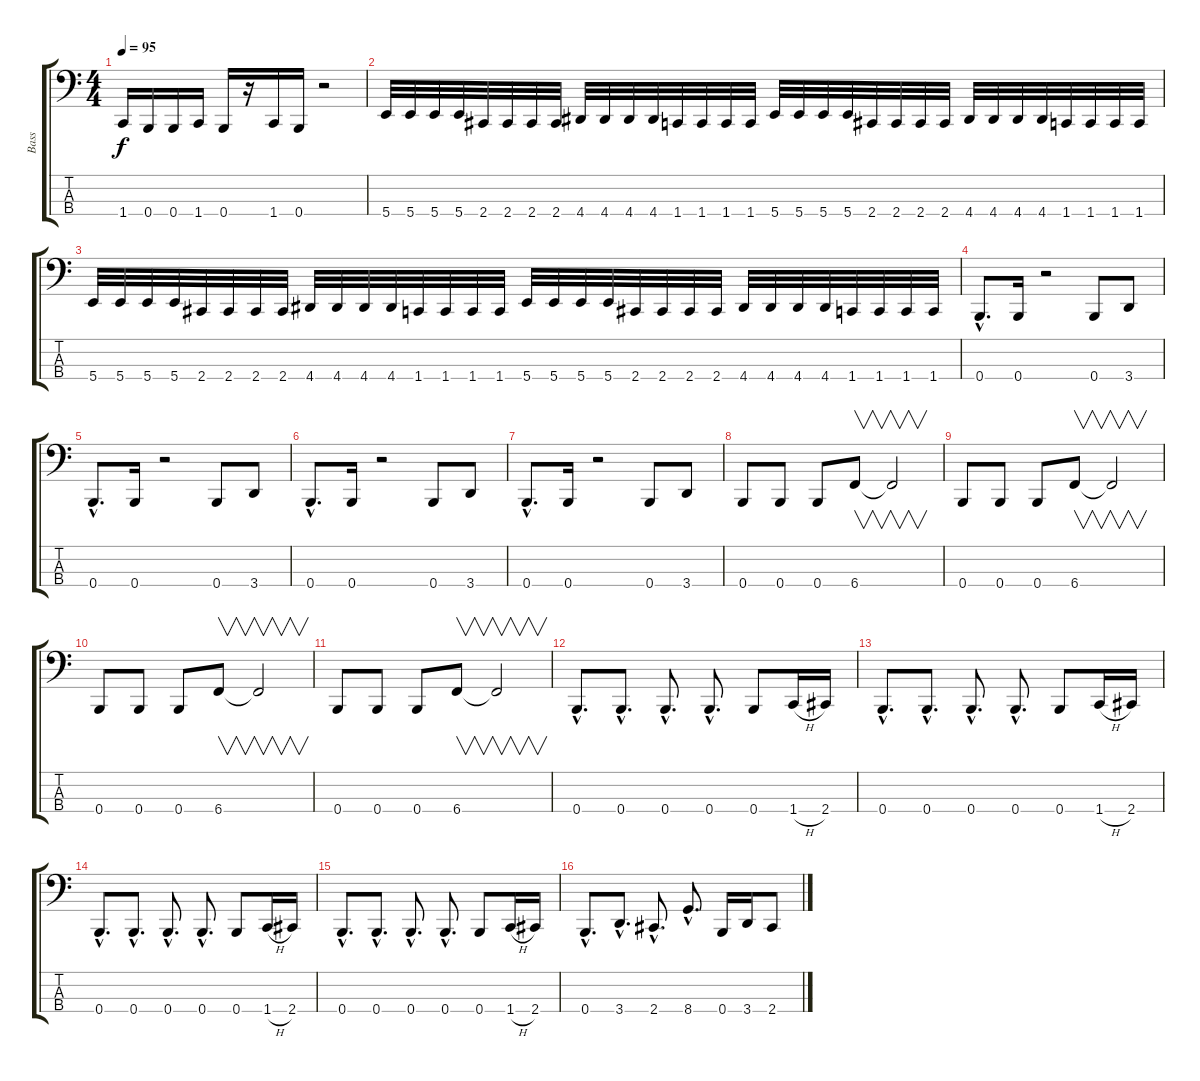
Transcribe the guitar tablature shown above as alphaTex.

\track ("Bass" "Bass") {instrument slapbass2}
\staff {score tabs}
\tuning (E2 B1 Gb1 B0) {hide}
\ts (4 4)
\tempo 95
\clef f4
\ks c
1.4.16{dy f} 0.4.16 0.4.16 1.4.16 0.4.16 r.16 1.4.16 0.4.16 r.2 |
5.4.32 5.4.32 5.4.32 5.4.32 2.4.32 2.4.32 2.4.32 2.4.32 4.4.32 4.4.32 4.4.32 4.4.32 1.4.32 1.4.32 1.4.32 1.4.32 5.4.32 5.4.32 5.4.32 5.4.32 2.4.32 2.4.32 2.4.32 2.4.32 4.4.32 4.4.32 4.4.32 4.4.32 1.4.32 1.4.32 1.4.32 1.4.32 |
5.4.32 5.4.32 5.4.32 5.4.32 2.4.32 2.4.32 2.4.32 2.4.32 4.4.32 4.4.32 4.4.32 4.4.32 1.4.32 1.4.32 1.4.32 1.4.32 5.4.32 5.4.32 5.4.32 5.4.32 2.4.32 2.4.32 2.4.32 2.4.32 4.4.32 4.4.32 4.4.32 4.4.32 1.4.32 1.4.32 1.4.32 1.4.32 |
0.4{hac}.8{d} 0.4.16 r.2 0.4.8 3.4.8 |
0.4{hac}.8{d} 0.4.16 r.2 0.4.8 3.4.8 |
0.4{hac}.8{d} 0.4.16 r.2 0.4.8 3.4.8 |
0.4{hac}.8{d} 0.4.16 r.2 0.4.8 3.4.8 |
0.4.8 0.4.8 0.4.8 6.4.8{v} 6.4{t}.2{v} |
0.4.8 0.4.8 0.4.8 6.4.8{v} 6.4{t}.2{v} |
0.4.8 0.4.8 0.4.8 6.4.8{v} 6.4{t}.2{v} |
0.4.8 0.4.8 0.4.8 6.4.8{v} 6.4{t}.2{v} |
0.4{hac}.8{d} 0.4{hac}.8{d} 0.4{hac}.8{d} 0.4{hac}.8{d} 0.4.8 1.4{h}.16 2.4.16 |
0.4{hac}.8{d} 0.4{hac}.8{d} 0.4{hac}.8{d} 0.4{hac}.8{d} 0.4.8 1.4{h}.16 2.4.16 |
0.4{hac}.8{d} 0.4{hac}.8{d} 0.4{hac}.8{d} 0.4{hac}.8{d} 0.4.8 1.4{h}.16 2.4.16 |
0.4{hac}.8{d} 0.4{hac}.8{d} 0.4{hac}.8{d} 0.4{hac}.8{d} 0.4.8 1.4{h}.16 2.4.16 |
0.4{hac}.8{d} 3.4{hac}.8{d} 2.4{hac}.8{d} 8.4{hac}.8{d} 0.4.16 3.4.16 2.4.8
